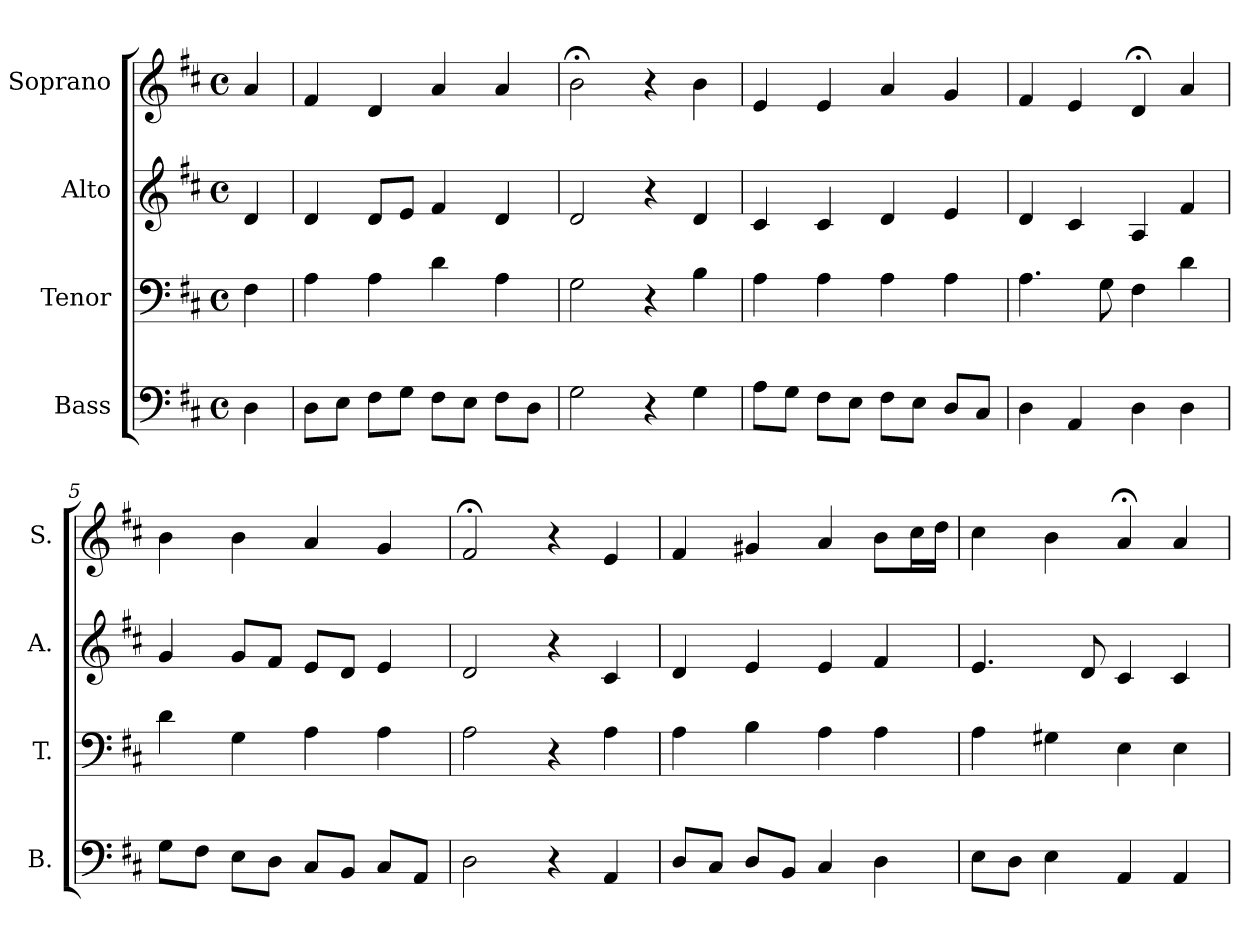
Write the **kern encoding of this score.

**kern	**kern	**kern	**kern
*part4	*part3	*part2	*part1
*staff4	*staff3	*staff2	*staff1
*I"Bass	*I"Tenor	*I"Alto	*I"Soprano
*I'B.	*I'T.	*I'A.	*I'S.
*clefF4	*clefF4	*clefG2	*clefG2
*k[f#c#]	*k[f#c#]	*k[f#c#]	*k[f#c#]
*D:	*D:	*D:	*D:
*M4/4	*M4/4	*M4/4	*M4/4
*met(c)	*met(c)	*met(c)	*met(c)
*MM96	*MM96	*MM96	*MM96
=	=	=	=
4D\	4F#\	4d/	4a/
=1	=1	=1	=1
8D\L	4A\	4d/	4f#/
8E\J	.	.	.
8F#\L	4A\	8d/L	4d/
8G\J	.	8e/J	.
8F#\L	4d\	4f#/	4a/
8E\J	.	.	.
8F#\L	4A\	4d/	4a/
8D\J	.	.	.
=2	=2	=2	=2
2G\	2G\	2d/	2b;<\
4r	4r	4r	4r
4G\	4B\	4d/	4b\
=3	=3	=3	=3
8A\L	4A\	4c#/	4e/
8G\J	.	.	.
8F#\L	4A\	4c#/	4e/
8E\J	.	.	.
8F#\L	4A\	4d/	4a/
8E\J	.	.	.
8D/L	4A\	4e/	4g/
8C#/J	.	.	.
=4	=4	=4	=4
4D\	4.A\	4d/	4f#/
4AA/	.	4c#/	4e/
.	8G\	.	.
4D\	4F#\	4A/	4d;</
4D\	4d\	4f#/	4a/
=5	=5	=5	=5
8G\L	4d\	4g/	4b\
8F#\J	.	.	.
8E\L	4G\	8g/L	4b\
8D\J	.	8f#/J	.
8C#/L	4A\	8e/L	4a/
8BB/J	.	8d/J	.
8C#/L	4A\	4e/	4g/
8AA/J	.	.	.
!!LO:LB:g=z
=6	=6	=6	=6
2D\	2A\	2d/	2f#;</
4r	4r	4r	4r
4AA/	4A\	4c#/	4e/
=7	=7	=7	=7
8D/L	4A\	4d/	4f#/
8C#/J	.	.	.
8D/L	4B\	4e/	4g#X/
8BB/J	.	.	.
4C#/	4A\	4e/	4a/
4D\	4A\	4f#/	8b\L
.	.	.	16cc#\L
.	.	.	16dd\JJ
=8	=8	=8	=8
8E\L	4A\	4.e/	4cc#\
8D\J	.	.	.
4E\	4G#X\	.	4b\
.	.	8d/	.
4AA/	4E\	4c#/	4a;</
4AA/	4E\	4c#/	4a/
=	=	=	=
*-	*-	*-	*-
